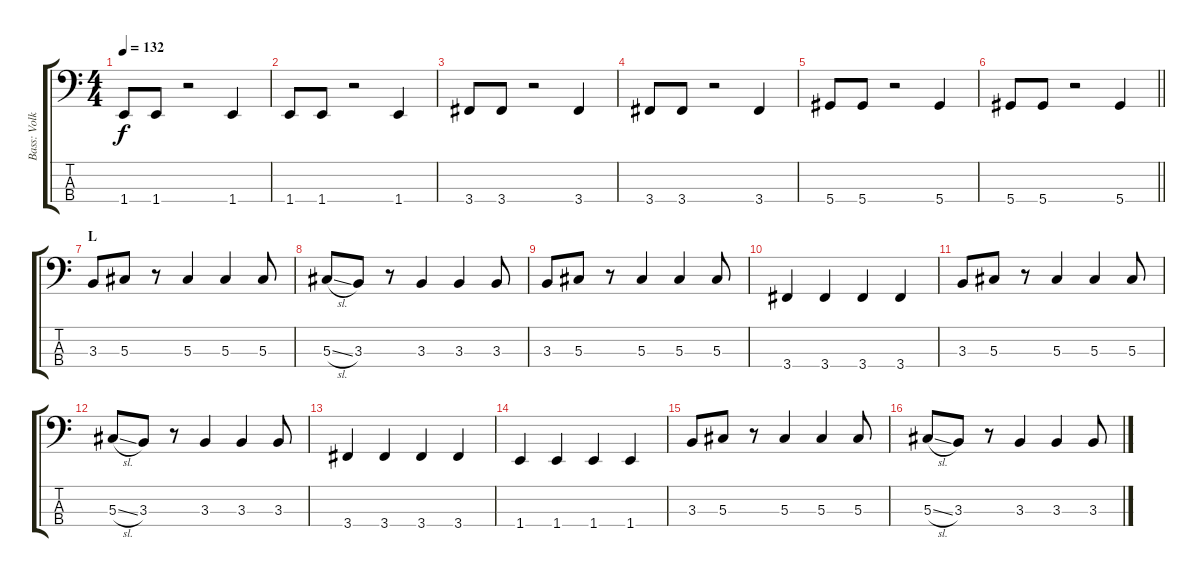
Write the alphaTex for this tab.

\track ("Bass: Volker" "Bass: Volk") {instrument electricbassfinger}
\staff {score tabs}
\tuning (Gb2 Db2 Ab1 Eb1) {hide}
\ts (4 4)
\tempo 132
\clef f4
\ks c
1.4.8{dy f} 1.4.8 r.2 1.4.4 |
1.4.8 1.4.8 r.2 1.4.4 |
3.4.8 3.4.8 r.2 3.4.4 |
3.4.8 3.4.8 r.2 3.4.4 |
5.4.8 5.4.8 r.2 5.4.4 |
\barLineRight lightlight
5.4.8 5.4.8 r.2 5.4.4 |
\section ("" "L")
3.3.8 5.3.8 r.8 5.3.4 5.3.4 5.3.8 |
5.3{sl}.8 3.3.8 r.8 3.3.4 3.3.4 3.3.8 |
3.3.8 5.3.8 r.8 5.3.4 5.3.4 5.3.8 |
3.4.4 3.4.4 3.4.4 3.4.4 |
3.3.8 5.3.8 r.8 5.3.4 5.3.4 5.3.8 |
5.3{sl}.8 3.3.8 r.8 3.3.4 3.3.4 3.3.8 |
3.4.4 3.4.4 3.4.4 3.4.4 |
1.4.4 1.4.4 1.4.4 1.4.4 |
3.3.8 5.3.8 r.8 5.3.4 5.3.4 5.3.8 |
5.3{sl}.8 3.3.8 r.8 3.3.4 3.3.4 3.3.8
